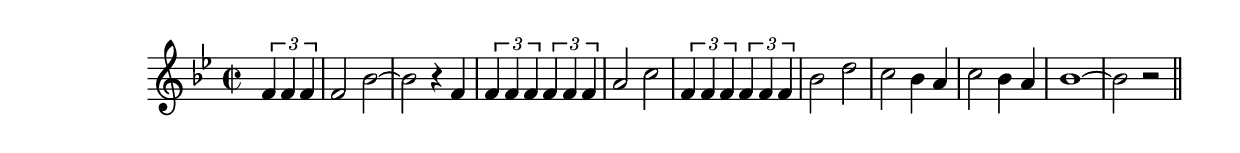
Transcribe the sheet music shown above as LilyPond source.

\version "2.14.0"
%{\header {
  title = "Serenata (California)"
  composer = "anonymous"
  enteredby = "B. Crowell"
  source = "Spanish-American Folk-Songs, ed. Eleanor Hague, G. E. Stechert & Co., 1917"
}%}
\score{{\key bes \major
\time 2/2
%{\tempo 4=110
%}\relative f' {
 \partial 2
  \times 2/3 {f4 f f} | f2 bes~ | bes2 r4 f | \times 2/3 {f4 f f} \times 2/3 {f f f} |
  a2 c | \times 2/3 {f,4 f f} \times 2/3 {f f f} | bes2 d | c2 bes4 a |
  c2 bes4 a | bes1~ | bes2 r2 \bar "||"
}

}}